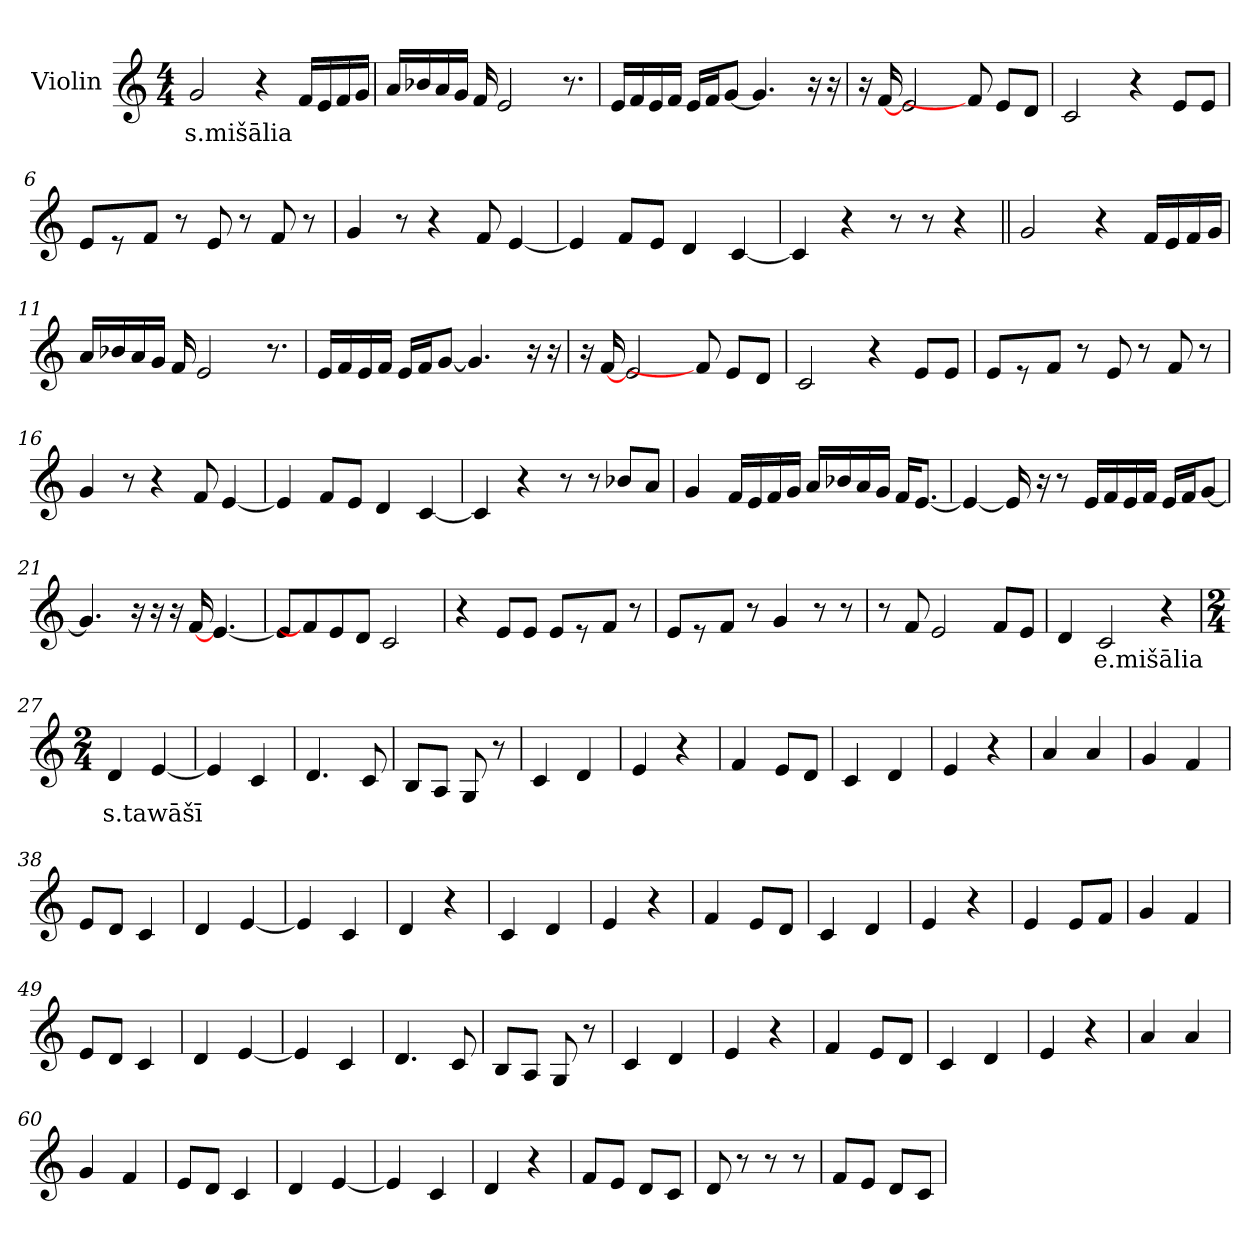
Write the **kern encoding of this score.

**kern	**text
*part1	*part1
*staff1	*staff1
*I"Violin	*
*clefG2	*
*k[]	*
*M4/4	*
*MM90	*
=1	=1
!	!LO:LY:b
2g/	s.mišālia
4r	.
16f/LL	.
16e/	.
16f/	.
16g/JJ	.
=2	=2
16a/LL	.
16b-X/	.
16a/	.
16g/JJ	.
16f/	.
2e/	.
8.r	.
=3	=3
16e/LL	.
16f/	.
16e/	.
16f/JJ	.
16e/LL	.
16f/J	.
[8g/J	.
4.g/]	.
16r	.
16r	.
=4	=4
16r	.
[16f/	.
2e/	.
8f/]	.
8e/L	.
8d/J	.
!!LO:LB:g=z
=5	=5
2c/	.
4r	.
8e/L	.
8e/J	.
=6	=6
8e/L	.
8r	.
8f/J	.
8r	.
8e/	.
8r	.
8f/	.
8r	.
=7	=7
4g/	.
8r	.
4r	.
8f/	.
[4e/	.
=8	=8
4e/]	.
8f/L	.
8e/J	.
4d/	.
[4c/	.
=9	=9
4c/]	.
4r	.
8r	.
8r	.
4r	.
!!LO:LB:g=z
=10||	=10||
2g/	.
4r	.
16f/LL	.
16e/	.
16f/	.
16g/JJ	.
=11	=11
16a/LL	.
16b-X/	.
16a/	.
16g/JJ	.
16f/	.
2e/	.
8.r	.
=12	=12
16e/LL	.
16f/	.
16e/	.
16f/JJ	.
16e/LL	.
16f/J	.
[8g/J	.
4.g/]	.
16r	.
16r	.
=13	=13
16r	.
[16f/	.
2e/	.
8f/]	.
8e/L	.
8d/J	.
!!LO:LB:g=z
=14	=14
2c/	.
4r	.
8e/L	.
8e/J	.
=15	=15
8e/L	.
8r	.
8f/J	.
8r	.
8e/	.
8r	.
8f/	.
8r	.
=16	=16
4g/	.
8r	.
4r	.
8f/	.
[4e/	.
=17	=17
4e/]	.
8f/L	.
8e/J	.
4d/	.
[4c/	.
=18	=18
4c/]	.
4r	.
8r	.
8r	.
8b-X/L	.
8a/J	.
!!LO:LB:g=z
=19	=19
4g/	.
16f/LL	.
16e/	.
16f/	.
16g/JJ	.
16a/LL	.
16b-X/	.
16a/	.
16g/JJ	.
16f/KL	.
[8.e/J	.
=20	=20
4e/_	.
16e/]	.
16r	.
8r	.
16e/LL	.
16f/	.
16e/	.
16f/JJ	.
16e/LL	.
16f/J	.
[8g/J	.
=21	=21
4.g/]	.
16r	.
16r	.
16r	.
[16f/	.
[4.e/	.
=22	=22
8e/L]	.
8f/]	.
8e/	.
8d/J	.
2c/	.
!!LO:LB:g=z
=23	=23
4r	.
8e/L	.
8e/J	.
8e/L	.
8r	.
8f/J	.
8r	.
=24	=24
8e/L	.
8r	.
8f/J	.
8r	.
4g/	.
8r	.
8r	.
=25	=25
8r	.
8f/	.
2e/	.
8f/L	.
8e/J	.
=26	=26
4d/	.
!	!LO:LY:b
2c/	e.mišālia
4r	.
=27	=27
*M2/4	*
!	!LO:LY:b
4d/	s.tawāšī
[4e/	.
=28	=28
4e/]	.
4c/	.
!!LO:LB:g=z
=29	=29
4.d/	.
8c/	.
=30	=30
8B/L	.
8A/J	.
8G/	.
8r	.
=31	=31
4c/	.
4d/	.
=32	=32
4e/	.
4r	.
=33	=33
4f/	.
8e/L	.
8d/J	.
=34	=34
4c/	.
4d/	.
=35	=35
4e/	.
4r	.
=36	=36
4a/	.
4a/	.
=37	=37
4g/	.
4f/	.
=38	=38
8e/L	.
8d/J	.
4c/	.
!!LO:PB:g=z
=39	=39
4d/	.
[4e/	.
=40	=40
4e/]	.
4c/	.
=41	=41
4d/	.
4r	.
=42	=42
4c/	.
4d/	.
=43	=43
4e/	.
4r	.
=44	=44
4f/	.
8e/L	.
8d/J	.
=45	=45
4c/	.
4d/	.
=46	=46
4e/	.
4r	.
=47	=47
4e/	.
8e/L	.
8f/J	.
=48	=48
4g/	.
4f/	.
!!LO:PB:g=z
=49	=49
8e/L	.
8d/J	.
4c/	.
=50	=50
4d/	.
[4e/	.
=51	=51
4e/]	.
4c/	.
=52	=52
4.d/	.
8c/	.
=53	=53
8B/L	.
8A/J	.
8G/	.
8r	.
=54	=54
4c/	.
4d/	.
=55	=55
4e/	.
4r	.
=56	=56
4f/	.
8e/L	.
8d/J	.
=57	=57
4c/	.
4d/	.
=58	=58
4e/	.
4r	.
!!LO:LB:g=z
=59	=59
4a/	.
4a/	.
=60	=60
4g/	.
4f/	.
=61	=61
8e/L	.
8d/J	.
4c/	.
=62	=62
4d/	.
[4e/	.
=63	=63
4e/]	.
4c/	.
=64	=64
4d/	.
4r	.
=65	=65
8f/L	.
8e/J	.
8d/L	.
8c/J	.
=66	=66
8d/	.
8r	.
8r	.
8r	.
=67	=67
8f/L	.
8e/J	.
8d/L	.
8c/J	.
=	=
*-	*-
